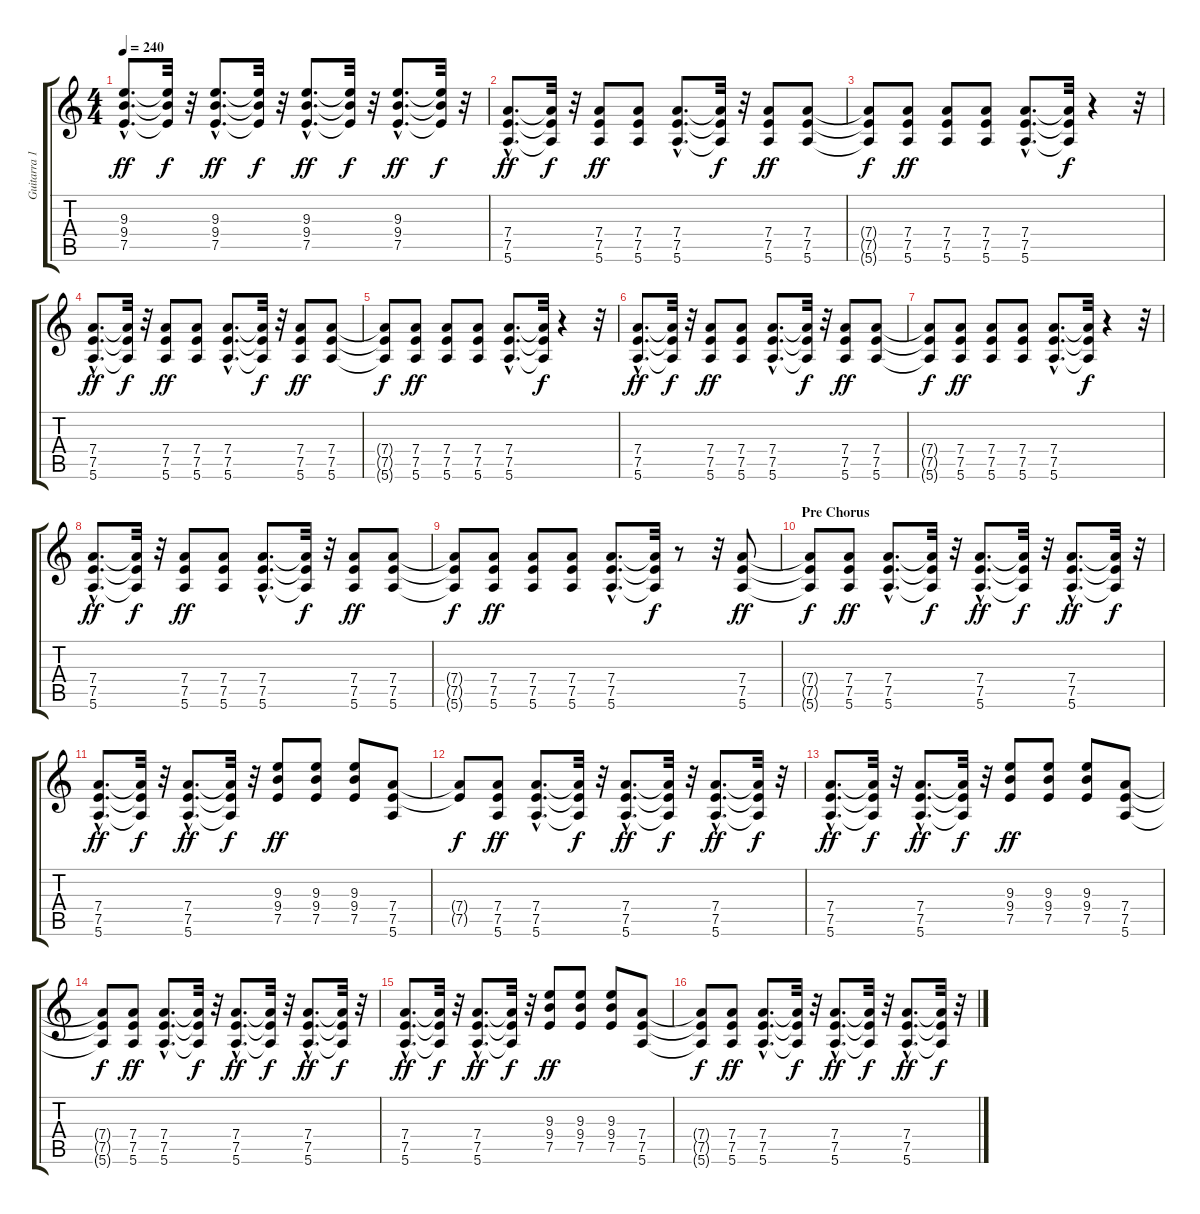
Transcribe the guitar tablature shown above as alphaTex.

\track ("Guitarra 1 - Mathias" "Guitarra 1") {instrument distortionguitar}
\staff {score tabs}
\tuning (E4 B3 G3 D3 A2 E2) {hide}
\ts (4 4)
\tempo 240
\clef g2
\ks c
(9.3{hac} 9.4{hac} 7.5{hac}).8{d dy ff} (9.3{t} 9.4{t} 7.5{t}).32{dy f} r.32 (9.3{hac} 9.4{hac} 7.5{hac}).8{d dy ff} (9.3{t} 9.4{t} 7.5{t}).32{dy f} r.32 (9.3{hac} 9.4{hac} 7.5{hac}).8{d dy ff} (9.3{t} 9.4{t} 7.5{t}).32{dy f} r.32 (9.3{hac} 9.4{hac} 7.5{hac}).8{d dy ff} (9.3{t} 9.4{t} 7.5{t}).32{dy f} r.32 |
(7.4{hac} 7.5{hac} 5.6{hac}).8{d dy ff} (7.4{t} 7.5{t} 5.6{t}).32{dy f} r.32 (7.4 7.5 5.6).8{dy ff} (7.4 7.5 5.6).8 (7.4{hac} 7.5{hac} 5.6{hac}).8{d} (7.4{t} 7.5{t} 5.6{t}).32{dy f} r.32 (7.4 7.5 5.6).8{dy ff} (7.4 7.5 5.6).8 |
(7.4{t} 7.5{t} 5.6{t}).8{dy f} (7.4 7.5 5.6).8{dy ff} (7.4 7.5 5.6).8 (7.4 7.5 5.6).8 (7.4{hac} 7.5{hac} 5.6{hac}).8{d} (7.4{t} 7.5{t} 5.6{t}).32{dy f} r.4 r.32 |
(7.4{hac} 7.5{hac} 5.6{hac}).8{d dy ff} (7.4{t} 7.5{t} 5.6{t}).32{dy f} r.32 (7.4 7.5 5.6).8{dy ff} (7.4 7.5 5.6).8 (7.4{hac} 7.5{hac} 5.6{hac}).8{d} (7.4{t} 7.5{t} 5.6{t}).32{dy f} r.32 (7.4 7.5 5.6).8{dy ff} (7.4 7.5 5.6).8 |
(7.4{t} 7.5{t} 5.6{t}).8{dy f} (7.4 7.5 5.6).8{dy ff} (7.4 7.5 5.6).8 (7.4 7.5 5.6).8 (7.4{hac} 7.5{hac} 5.6{hac}).8{d} (7.4{t} 7.5{t} 5.6{t}).32{dy f} r.4 r.32 |
(7.4{hac} 7.5{hac} 5.6{hac}).8{d dy ff} (7.4{t} 7.5{t} 5.6{t}).32{dy f} r.32 (7.4 7.5 5.6).8{dy ff} (7.4 7.5 5.6).8 (7.4{hac} 7.5{hac} 5.6{hac}).8{d} (7.4{t} 7.5{t} 5.6{t}).32{dy f} r.32 (7.4 7.5 5.6).8{dy ff} (7.4 7.5 5.6).8 |
(7.4{t} 7.5{t} 5.6{t}).8{dy f} (7.4 7.5 5.6).8{dy ff} (7.4 7.5 5.6).8 (7.4 7.5 5.6).8 (7.4{hac} 7.5{hac} 5.6{hac}).8{d} (7.4{t} 7.5{t} 5.6{t}).32{dy f} r.4 r.32 |
(7.4{hac} 7.5{hac} 5.6{hac}).8{d dy ff} (7.4{t} 7.5{t} 5.6{t}).32{dy f} r.32 (7.4 7.5 5.6).8{dy ff} (7.4 7.5 5.6).8 (7.4{hac} 7.5{hac} 5.6{hac}).8{d} (7.4{t} 7.5{t} 5.6{t}).32{dy f} r.32 (7.4 7.5 5.6).8{dy ff} (7.4 7.5 5.6).8 |
(7.4{t} 7.5{t} 5.6{t}).8{dy f} (7.4 7.5 5.6).8{dy ff} (7.4 7.5 5.6).8 (7.4 7.5 5.6).8 (7.4{hac} 7.5{hac} 5.6{hac}).8{d} (7.4{t} 7.5{t} 5.6{t}).32{dy f} r.8 r.32 (7.4 7.5 5.6).8{dy ff} |
\section ("" "Pre Chorus")
(7.4{t} 7.5{t} 5.6{t}).8{dy f} (7.4 7.5 5.6).8{dy ff} (7.4{hac} 7.5{hac} 5.6{hac}).8{d} (7.4{t} 7.5{t} 5.6{t}).32{dy f} r.32 (7.4{hac} 7.5{hac} 5.6{hac}).8{d dy ff} (7.4{t} 7.5{t} 5.6{t}).32{dy f} r.32 (7.4{hac} 7.5{hac} 5.6{hac}).8{d dy ff} (7.4{t} 7.5{t} 5.6{t}).32{dy f} r.32 |
(7.4{hac} 7.5{hac} 5.6{hac}).8{d dy ff} (7.4{t} 7.5{t} 5.6{t}).32{dy f} r.32 (7.4{hac} 7.5{hac} 5.6{hac}).8{d dy ff} (7.4{t} 7.5{t} 5.6{t}).32{dy f} r.32 (9.3 9.4 7.5).8{dy ff} (9.3 9.4 7.5).8 (9.3 9.4 7.5).8 (7.4 7.5 5.6).8 |
(7.4{t} 7.5{t}).8{dy f} (7.4 7.5 5.6).8{dy ff} (7.4{hac} 7.5{hac} 5.6{hac}).8{d} (7.4{t} 7.5{t} 5.6{t}).32{dy f} r.32 (7.4{hac} 7.5{hac} 5.6{hac}).8{d dy ff} (7.4{t} 7.5{t} 5.6{t}).32{dy f} r.32 (7.4{hac} 7.5{hac} 5.6{hac}).8{d dy ff} (7.4{t} 7.5{t} 5.6{t}).32{dy f} r.32 |
(7.4{hac} 7.5{hac} 5.6{hac}).8{d dy ff} (7.4{t} 7.5{t} 5.6{t}).32{dy f} r.32 (7.4{hac} 7.5{hac} 5.6{hac}).8{d dy ff} (7.4{t} 7.5{t} 5.6{t}).32{dy f} r.32 (9.3 9.4 7.5).8{dy ff} (9.3 9.4 7.5).8 (9.3 9.4 7.5).8 (7.4 7.5 5.6).8 |
(7.4{t} 7.5{t} 5.6{t}).8{dy f} (7.4 7.5 5.6).8{dy ff} (7.4{hac} 7.5{hac} 5.6{hac}).8{d} (7.4{t} 7.5{t} 5.6{t}).32{dy f} r.32 (7.4{hac} 7.5{hac} 5.6{hac}).8{d dy ff} (7.4{t} 7.5{t} 5.6{t}).32{dy f} r.32 (7.4{hac} 7.5{hac} 5.6{hac}).8{d dy ff} (7.4{t} 7.5{t} 5.6{t}).32{dy f} r.32 |
(7.4{hac} 7.5{hac} 5.6{hac}).8{d dy ff} (7.4{t} 7.5{t} 5.6{t}).32{dy f} r.32 (7.4{hac} 7.5{hac} 5.6{hac}).8{d dy ff} (7.4{t} 7.5{t} 5.6{t}).32{dy f} r.32 (9.3 9.4 7.5).8{dy ff} (9.3 9.4 7.5).8 (9.3 9.4 7.5).8 (7.4 7.5 5.6).8 |
(7.4{t} 7.5{t} 5.6{t}).8{dy f} (7.4 7.5 5.6).8{dy ff} (7.4{hac} 7.5{hac} 5.6{hac}).8{d} (7.4{t} 7.5{t} 5.6{t}).32{dy f} r.32 (7.4{hac} 7.5{hac} 5.6{hac}).8{d dy ff} (7.4{t} 7.5{t} 5.6{t}).32{dy f} r.32 (7.4{hac} 7.5{hac} 5.6{hac}).8{d dy ff} (7.4{t} 7.5{t} 5.6{t}).32{dy f} r.32
